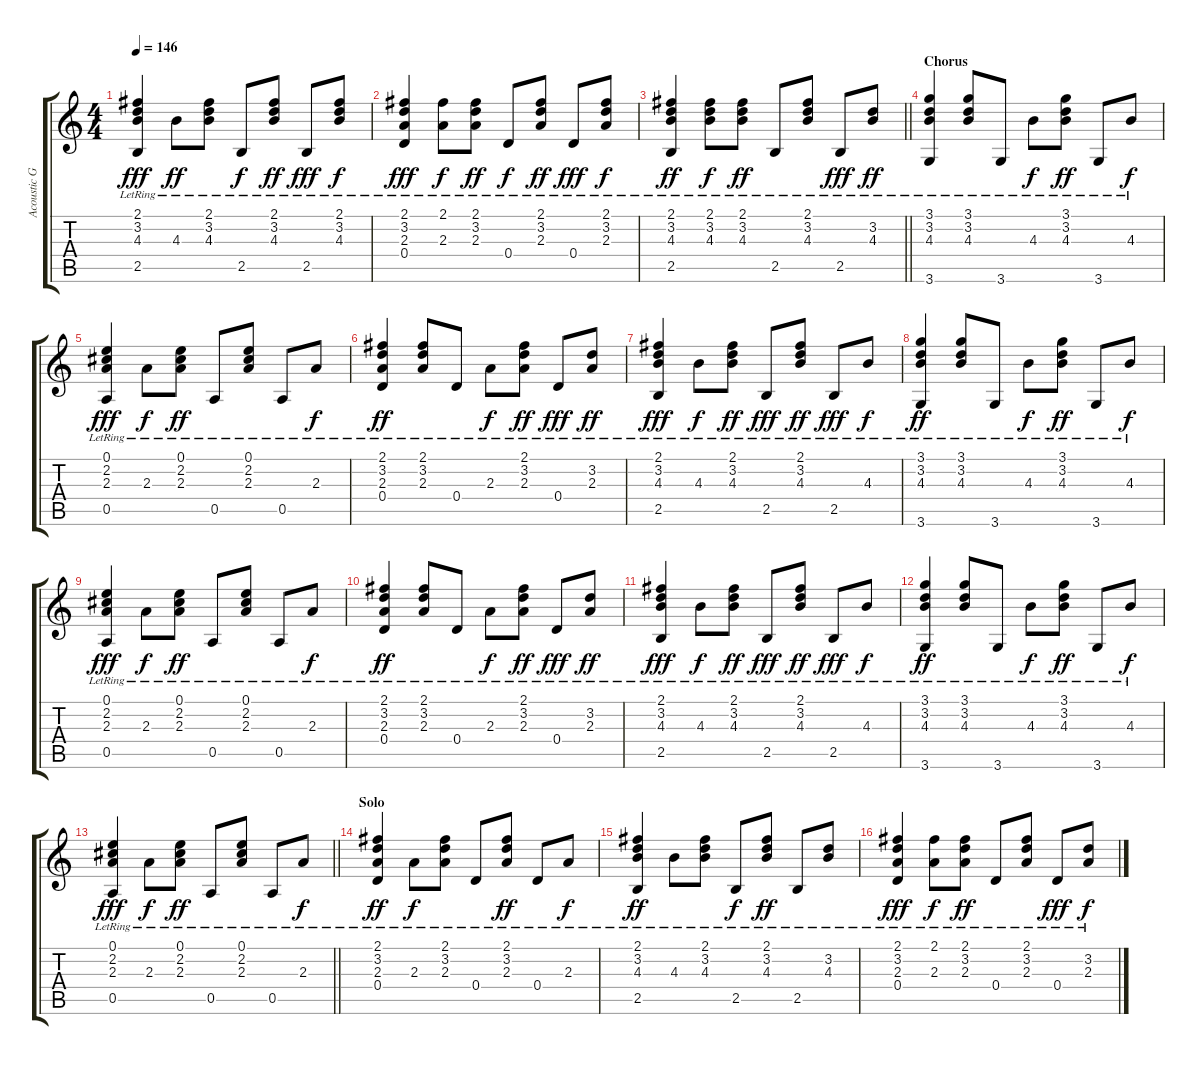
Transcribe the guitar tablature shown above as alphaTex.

\track ("Acoustic Guitar" "Acoustic G") {instrument acousticguitarsteel}
\staff {score tabs}
\tuning (E4 B3 G3 D3 A2 E2) {hide}
\ts (4 4)
\tempo 146
\clef g2
\ks c
(2.1{lr} 3.2{lr} 4.3{lr} 2.5{lr}).4{dy fff} 4.3{lr}.8{dy ff} (2.1{lr} 3.2{lr} 4.3{lr}).8 2.5{lr}.8{dy f} (2.1{lr} 3.2{lr} 4.3{lr}).8{dy ff} 2.5{lr}.8{dy fff} (2.1{lr} 3.2{lr} 4.3{lr}).8{dy f} |
(2.1{lr} 3.2{lr} 2.3{lr} 0.4{lr}).4{dy fff} (2.1{lr} 2.3{lr}).8{dy f} (2.1{lr} 3.2{lr} 2.3{lr}).8{dy ff} 0.4{lr}.8{dy f} (2.1{lr} 3.2{lr} 2.3{lr}).8{dy ff} 0.4{lr}.8{dy fff} (2.1{lr} 3.2{lr} 2.3{lr}).8{dy f} |
\barLineRight lightlight
(2.1{lr} 3.2{lr} 4.3{lr} 2.5{lr}).4{dy ff} (2.1{lr} 3.2{lr} 4.3{lr}).8{dy f} (2.1{lr} 3.2{lr} 4.3{lr}).8{dy ff} 2.5{lr}.8 (2.1{lr} 3.2{lr} 4.3{lr}).8 2.5{lr}.8{dy fff} (3.2{lr} 4.3{lr}).8{dy ff} |
\section ("" "Chorus")
(3.1{lr} 3.2{lr} 4.3{lr} 3.6{lr}).4 (3.1{lr} 3.2{lr} 4.3{lr}).8 3.6{lr}.8 4.3{lr}.8{dy f} (3.1{lr} 3.2{lr} 4.3{lr}).8{dy ff} 3.6{lr}.8 4.3{lr}.8{dy f} |
(0.1{lr} 2.2{lr} 2.3{lr} 0.5{lr}).4{dy fff} 2.3{lr}.8{dy f} (0.1{lr} 2.2{lr} 2.3{lr}).8{dy ff} 0.5{lr}.8 (0.1{lr} 2.2{lr} 2.3{lr}).8 0.5{lr}.8 2.3{lr}.8{dy f} |
(2.1{lr} 3.2{lr} 2.3{lr} 0.4{lr}).4{dy ff} (2.1{lr} 3.2{lr} 2.3{lr}).8 0.4{lr}.8 2.3{lr}.8{dy f} (2.1{lr} 3.2{lr} 2.3{lr}).8{dy ff} 0.4{lr}.8{dy fff} (3.2{lr} 2.3{lr}).8{dy ff} |
(2.1{lr} 3.2{lr} 4.3{lr} 2.5{lr}).4{dy fff} 4.3{lr}.8{dy f} (2.1{lr} 3.2{lr} 4.3{lr}).8{dy ff} 2.5{lr}.8{dy fff} (2.1{lr} 3.2{lr} 4.3{lr}).8{dy ff} 2.5{lr}.8{dy fff} 4.3{lr}.8{dy f} |
(3.1{lr} 3.2{lr} 4.3{lr} 3.6{lr}).4{dy ff} (3.1{lr} 3.2{lr} 4.3{lr}).8 3.6{lr}.8 4.3{lr}.8{dy f} (3.1{lr} 3.2{lr} 4.3{lr}).8{dy ff} 3.6{lr}.8 4.3{lr}.8{dy f} |
(0.1{lr} 2.2{lr} 2.3{lr} 0.5{lr}).4{dy fff} 2.3{lr}.8{dy f} (0.1{lr} 2.2{lr} 2.3{lr}).8{dy ff} 0.5{lr}.8 (0.1{lr} 2.2{lr} 2.3{lr}).8 0.5{lr}.8 2.3{lr}.8{dy f} |
(2.1{lr} 3.2{lr} 2.3{lr} 0.4{lr}).4{dy ff} (2.1{lr} 3.2{lr} 2.3{lr}).8 0.4{lr}.8 2.3{lr}.8{dy f} (2.1{lr} 3.2{lr} 2.3{lr}).8{dy ff} 0.4{lr}.8{dy fff} (3.2{lr} 2.3{lr}).8{dy ff} |
(2.1{lr} 3.2{lr} 4.3{lr} 2.5{lr}).4{dy fff} 4.3{lr}.8{dy f} (2.1{lr} 3.2{lr} 4.3{lr}).8{dy ff} 2.5{lr}.8{dy fff} (2.1{lr} 3.2{lr} 4.3{lr}).8{dy ff} 2.5{lr}.8{dy fff} 4.3{lr}.8{dy f} |
(3.1{lr} 3.2{lr} 4.3{lr} 3.6{lr}).4{dy ff} (3.1{lr} 3.2{lr} 4.3{lr}).8 3.6{lr}.8 4.3{lr}.8{dy f} (3.1{lr} 3.2{lr} 4.3{lr}).8{dy ff} 3.6{lr}.8 4.3{lr}.8{dy f} |
\barLineRight lightlight
(0.1{lr} 2.2{lr} 2.3{lr} 0.5{lr}).4{dy fff} 2.3{lr}.8{dy f} (0.1{lr} 2.2{lr} 2.3{lr}).8{dy ff} 0.5{lr}.8 (0.1{lr} 2.2{lr} 2.3{lr}).8 0.5{lr}.8 2.3{lr}.8{dy f} |
\section ("" "Solo")
(2.1{lr} 3.2 2.3{lr} 0.4{lr}).4{dy ff} 2.3{lr}.8{dy f} (2.1{lr} 3.2{lr} 2.3{lr}).8 0.4{lr}.8 (2.1{lr} 3.2{lr} 2.3{lr}).8{dy ff} 0.4{lr}.8 2.3{lr}.8{dy f} |
(2.1{lr} 3.2{lr} 4.3{lr} 2.5{lr}).4{dy ff} 4.3{lr}.8 (2.1{lr} 3.2{lr} 4.3{lr}).8 2.5{lr}.8{dy f} (2.1{lr} 3.2{lr} 4.3{lr}).8{dy ff} 2.5{lr}.8 (3.2{lr} 4.3{lr}).8 |
(2.1{lr} 3.2{lr} 2.3{lr} 0.4{lr}).4{dy fff} (2.1{lr} 2.3{lr}).8{dy f} (2.1{lr} 3.2{lr} 2.3{lr}).8{dy ff} 0.4{lr}.8 (2.1{lr} 3.2{lr} 2.3{lr}).8 0.4{lr}.8{dy fff} (3.2{lr} 2.3{lr}).8{dy f}
